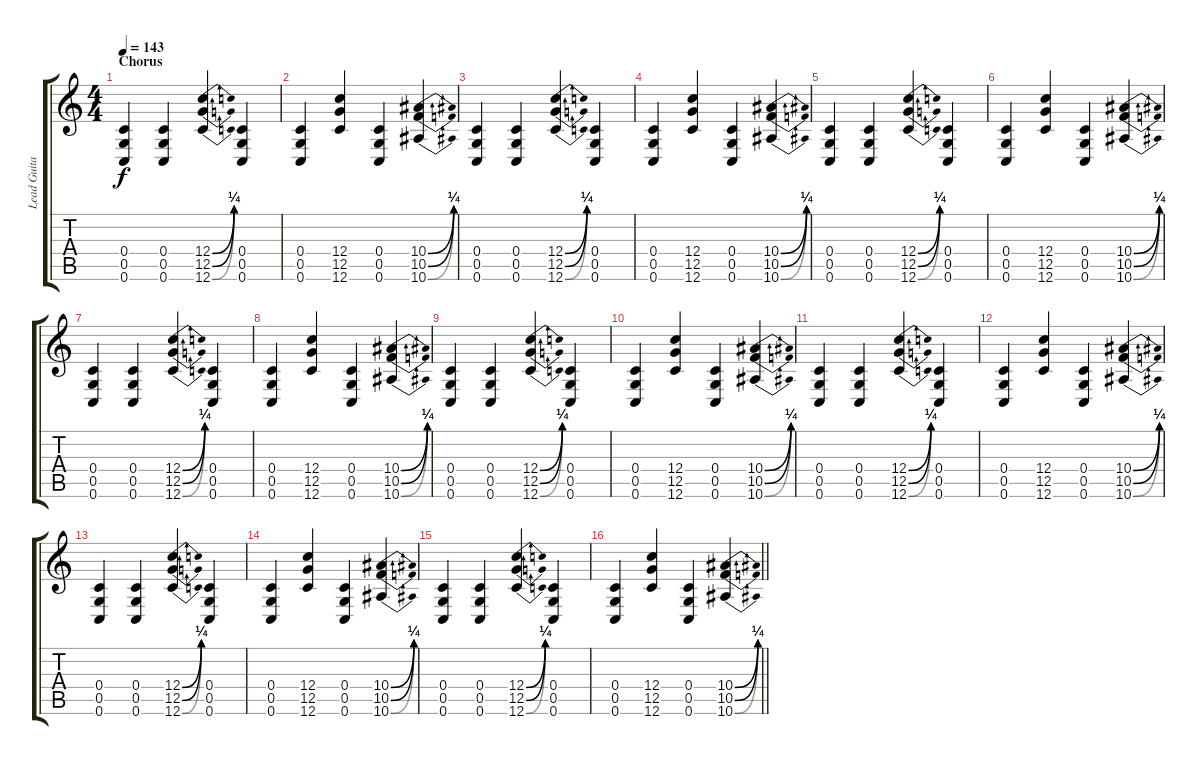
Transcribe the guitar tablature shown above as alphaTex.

\track ("Lead Guitar (John 5)" "Lead Guita") {instrument distortionguitar}
\staff {score tabs}
\tuning (D4 A3 F3 C3 G2 C2) {hide}
\ts (4 4)
\section ("" "Chorus")
\tempo 143
\clef g2
\ks c
(0.4 0.5 0.6).4{dy f} (0.4 0.5 0.6).4 (12.4{be (bend 0 0 60 1)} 12.5{be (bend 0 0 60 1)} 12.6{be (bend 0 0 60 1)}).4 (0.4 0.5 0.6).4 |
(0.4 0.5 0.6).4 (12.4 12.5 12.6).4 (0.4 0.5 0.6).4 (10.4{be (bend 0 0 60 1)} 10.5{be (bend 0 0 60 1)} 10.6{be (bend 0 0 60 1)}).4 |
(0.4 0.5 0.6).4 (0.4 0.5 0.6).4 (12.4{be (bend 0 0 60 1)} 12.5{be (bend 0 0 60 1)} 12.6{be (bend 0 0 60 1)}).4 (0.4 0.5 0.6).4 |
(0.4 0.5 0.6).4 (12.4 12.5 12.6).4 (0.4 0.5 0.6).4 (10.4{be (bend 0 0 60 1)} 10.5{be (bend 0 0 60 1)} 10.6{be (bend 0 0 60 1)}).4 |
(0.4 0.5 0.6).4 (0.4 0.5 0.6).4 (12.4{be (bend 0 0 60 1)} 12.5{be (bend 0 0 60 1)} 12.6{be (bend 0 0 60 1)}).4 (0.4 0.5 0.6).4 |
(0.4 0.5 0.6).4 (12.4 12.5 12.6).4 (0.4 0.5 0.6).4 (10.4{be (bend 0 0 60 1)} 10.5{be (bend 0 0 60 1)} 10.6{be (bend 0 0 60 1)}).4 |
(0.4 0.5 0.6).4 (0.4 0.5 0.6).4 (12.4{be (bend 0 0 60 1)} 12.5{be (bend 0 0 60 1)} 12.6{be (bend 0 0 60 1)}).4 (0.4 0.5 0.6).4 |
(0.4 0.5 0.6).4 (12.4 12.5 12.6).4 (0.4 0.5 0.6).4 (10.4{be (bend 0 0 60 1)} 10.5{be (bend 0 0 60 1)} 10.6{be (bend 0 0 60 1)}).4 |
(0.4 0.5 0.6).4 (0.4 0.5 0.6).4 (12.4{be (bend 0 0 60 1)} 12.5{be (bend 0 0 60 1)} 12.6{be (bend 0 0 60 1)}).4 (0.4 0.5 0.6).4 |
(0.4 0.5 0.6).4 (12.4 12.5 12.6).4 (0.4 0.5 0.6).4 (10.4{be (bend 0 0 60 1)} 10.5{be (bend 0 0 60 1)} 10.6{be (bend 0 0 60 1)}).4 |
(0.4 0.5 0.6).4 (0.4 0.5 0.6).4 (12.4{be (bend 0 0 60 1)} 12.5{be (bend 0 0 60 1)} 12.6{be (bend 0 0 60 1)}).4 (0.4 0.5 0.6).4 |
(0.4 0.5 0.6).4 (12.4 12.5 12.6).4 (0.4 0.5 0.6).4 (10.4{be (bend 0 0 60 1)} 10.5{be (bend 0 0 60 1)} 10.6{be (bend 0 0 60 1)}).4 |
(0.4 0.5 0.6).4 (0.4 0.5 0.6).4 (12.4{be (bend 0 0 60 1)} 12.5{be (bend 0 0 60 1)} 12.6{be (bend 0 0 60 1)}).4 (0.4 0.5 0.6).4 |
(0.4 0.5 0.6).4 (12.4 12.5 12.6).4 (0.4 0.5 0.6).4 (10.4{be (bend 0 0 60 1)} 10.5{be (bend 0 0 60 1)} 10.6{be (bend 0 0 60 1)}).4 |
(0.4 0.5 0.6).4 (0.4 0.5 0.6).4 (12.4{be (bend 0 0 60 1)} 12.5{be (bend 0 0 60 1)} 12.6{be (bend 0 0 60 1)}).4 (0.4 0.5 0.6).4 |
\barLineRight lightlight
(0.4 0.5 0.6).4 (12.4 12.5 12.6).4 (0.4 0.5 0.6).4 (10.4{be (bend 0 0 60 1)} 10.5{be (bend 0 0 60 1)} 10.6{be (bend 0 0 60 1)}).4
